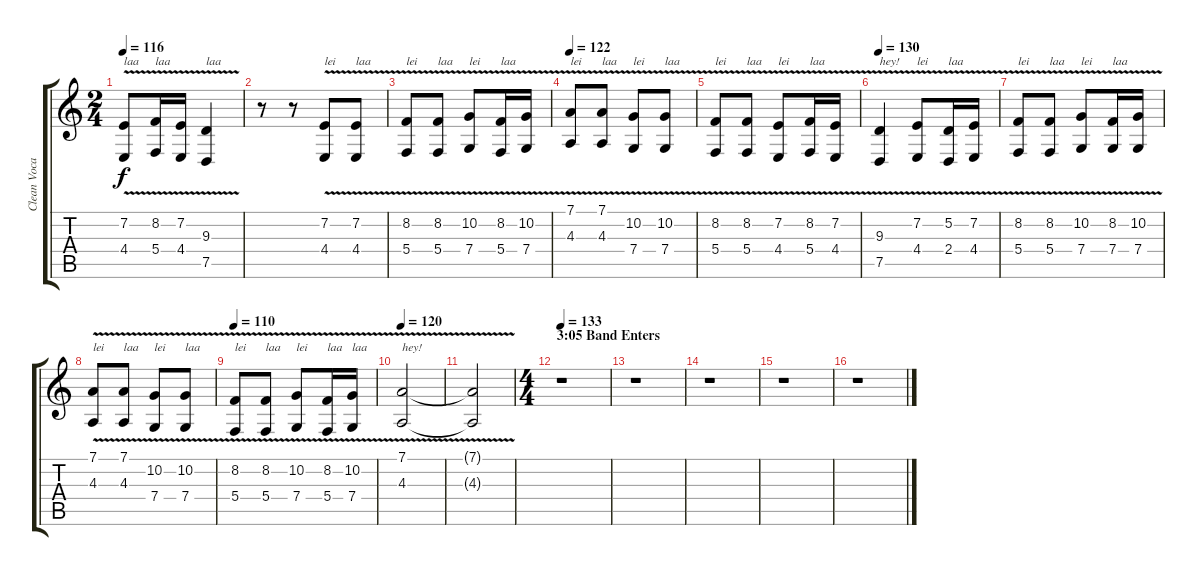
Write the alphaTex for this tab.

\track ("Clean Vocals" "Clean Voca") {instrument tenorsax}
\staff {score tabs}
\tuning (D4 A3 F3 C3 G2 D2) {hide}
\ts (2 4)
\tempo 116
\clef g2
\ks c
(7.2 4.4{v}).8{txt "laa" dy f} (8.2{v} 5.4{v}).16{txt "laa"} (7.2{v} 4.4{v}).16 (9.3{v} 7.5{v}).4{txt "laa"} |
r.8 r.8 (7.2{v} 4.4{v}).8{txt "lei"} (7.2{v} 4.4{v}).8{txt "laa"} |
(8.2{v} 5.4{v}).8{txt "lei"} (8.2{v} 5.4{v}).8{txt "laa"} (10.2{v} 7.4{v}).8{txt "lei"} (8.2{v} 5.4{v}).16{txt "laa"} (10.2{v} 7.4{v}).16 |
\tempo 122
(7.1{v} 4.3{v}).8{txt "lei"} (7.1{v} 4.3{v}).8{txt "laa"} (10.2{v} 7.4{v}).8{txt "lei"} (10.2{v} 7.4{v}).8{txt "laa"} |
(8.2{v} 5.4{v}).8{txt "lei"} (8.2{v} 5.4).8{txt "laa"} (7.2{v} 4.4{v}).8{txt "lei"} (8.2{v} 5.4{v}).16{txt "laa"} (7.2{v} 4.4{v}).16 |
\tempo 130
(9.3{v} 7.5{v}).4{txt "hey!"} (7.2{v} 4.4{v}).8{txt "lei"} (5.2{v} 2.4{v}).16{txt "laa"} (7.2{v} 4.4{v}).16 |
(8.2{v} 5.4{v}).8{txt "lei"} (8.2{v} 5.4{v}).8{txt "laa"} (10.2{v} 7.4{v}).8{txt "lei"} (8.2{v} 7.4{v}).16{txt "laa"} (10.2{v} 7.4{v}).16 |
(7.1{v} 4.3{v}).8{txt "lei"} (7.1{v} 4.3{v}).8{txt "laa"} (10.2{v} 7.4{v}).8{txt "lei"} (10.2{v} 7.4{v}).8{txt "laa"} |
\tempo 110
(8.2{v} 5.4{v}).8{txt "lei"} (8.2{v} 5.4{v}).8{txt "laa"} (10.2{v} 7.4{v}).8{txt "lei"} (8.2{v} 5.4{v}).16{txt "laa"} (10.2{v} 7.4{v}).16{txt "laa"} |
\tempo 120
(7.1{v} 4.3{v}).2{txt "hey!"} |
(7.1{t} 4.3{v t}).2 |
\ts (4 4)
\section ("" "3:05 Band Enters")
\tempo 133
r.1 |
r.1 |
r.1 |
r.1 |
r.1
